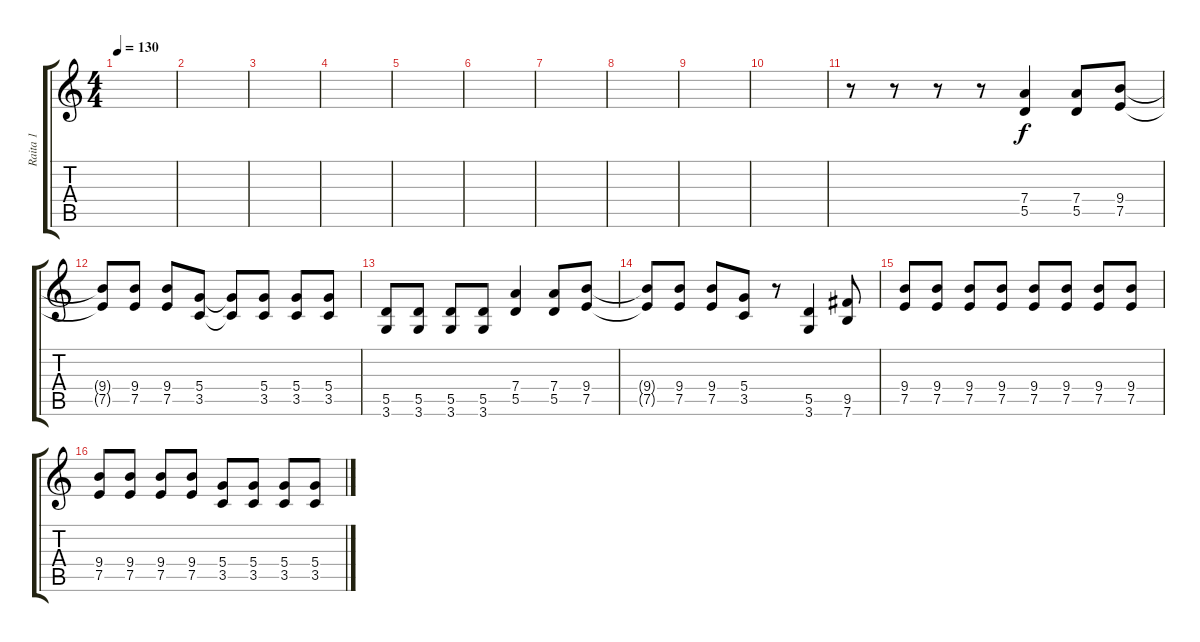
\track ("Raita 1" "Raita 1") {instrument distortionguitar}
\staff {score tabs}
\tuning (E4 B3 G3 D3 A2 E2) {hide}
\ts (4 4)
\tempo 130
\clef g2
\ks c
|
|
|
|
|
|
|
|
|
|
r.8 r.8 r.8 r.8 (7.4 5.5).4 (7.4 5.5).8 (9.4 7.5).8 |
(9.4{t} 7.5{t}).8 (9.4 7.5).8 (9.4 7.5).8 (5.4 3.5).8 (5.4{t} 3.5{t}).8 (5.4 3.5).8 (5.4 3.5).8 (5.4 3.5).8 |
(5.5 3.6).8 (5.5 3.6).8 (5.5 3.6).8 (5.5 3.6).8 (7.4 5.5).4 (7.4 5.5).8 (9.4 7.5).8 |
(9.4{t} 7.5{t}).8 (9.4 7.5).8 (9.4 7.5).8 (5.4 3.5).8 r.8 (5.5 3.6).4 (9.5 7.6).8 |
(9.4 7.5).8 (9.4 7.5).8 (9.4 7.5).8 (9.4 7.5).8 (9.4 7.5).8 (9.4 7.5).8 (9.4 7.5).8 (9.4 7.5).8 |
(9.4 7.5).8 (9.4 7.5).8 (9.4 7.5).8 (9.4 7.5).8 (5.4 3.5).8 (5.4 3.5).8 (5.4 3.5).8 (5.4 3.5).8
